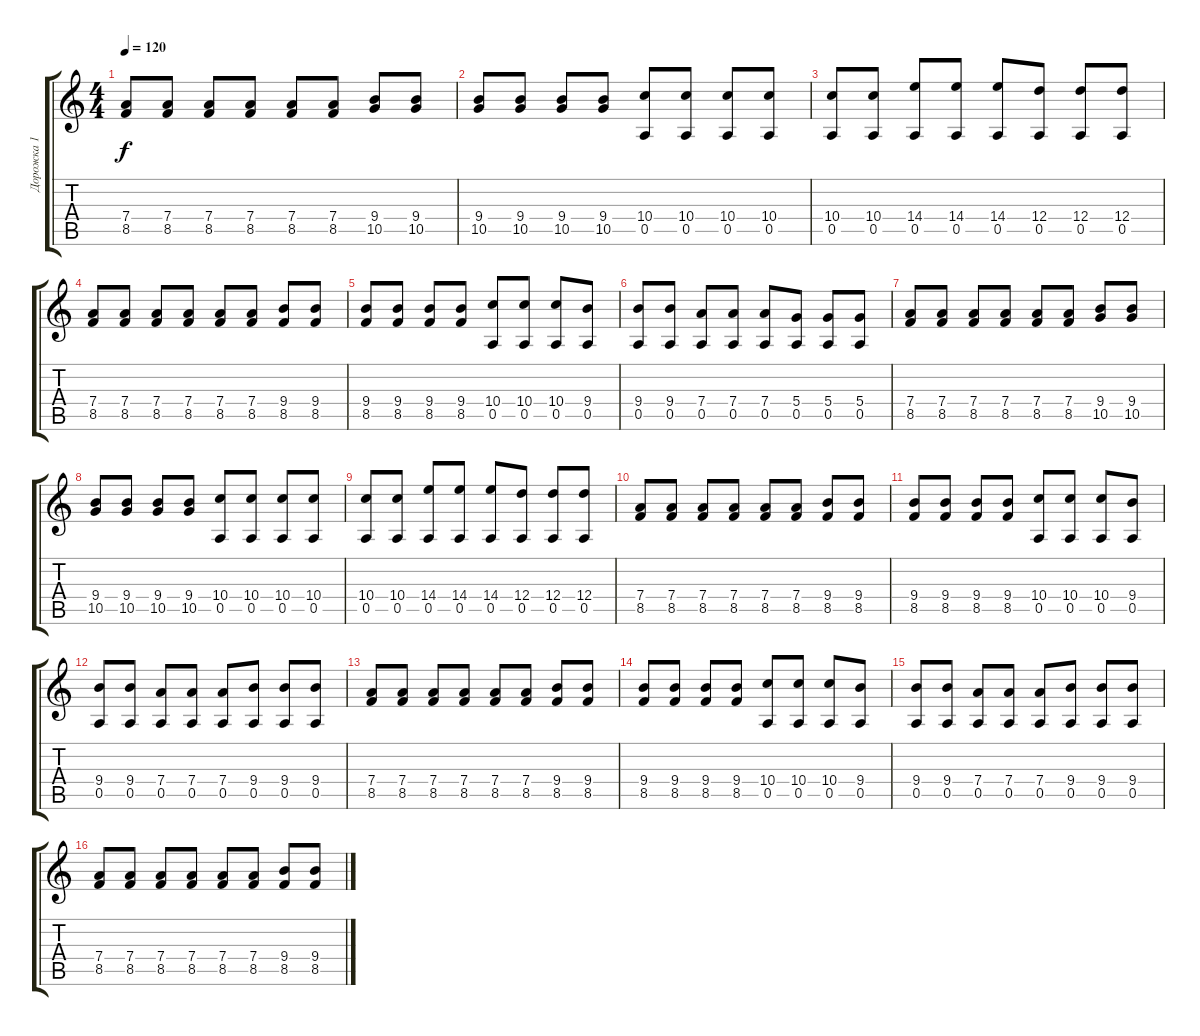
\track ("Дорожка 1" "Дорожка 1") {instrument distortionguitar}
\staff {score tabs}
\tuning (E4 B3 G3 D3 A2 E2) {hide}
\ts (4 4)
\tempo 120
\clef g2
\ks c
(7.4 8.5).8{dy f} (7.4 8.5).8 (7.4 8.5).8 (7.4 8.5).8 (7.4 8.5).8 (7.4 8.5).8 (9.4 10.5).8 (9.4 10.5).8 |
(9.4 10.5).8 (9.4 10.5).8 (9.4 10.5).8 (9.4 10.5).8 (10.4 0.5).8 (10.4 0.5).8 (10.4 0.5).8 (10.4 0.5).8 |
(10.4 0.5).8 (10.4 0.5).8 (14.4 0.5).8 (14.4 0.5).8 (14.4 0.5).8 (12.4 0.5).8 (12.4 0.5).8 (12.4 0.5).8 |
(7.4 8.5).8 (7.4 8.5).8 (7.4 8.5).8 (7.4 8.5).8 (7.4 8.5).8 (7.4 8.5).8 (9.4 8.5).8 (9.4 8.5).8 |
(9.4 8.5).8 (9.4 8.5).8 (9.4 8.5).8 (9.4 8.5).8 (10.4 0.5).8 (10.4 0.5).8 (10.4 0.5).8 (9.4 0.5).8 |
(9.4 0.5).8 (9.4 0.5).8 (7.4 0.5).8 (7.4 0.5).8 (7.4 0.5).8 (5.4 0.5).8 (5.4 0.5).8 (5.4 0.5).8 |
(7.4 8.5).8 (7.4 8.5).8 (7.4 8.5).8 (7.4 8.5).8 (7.4 8.5).8 (7.4 8.5).8 (9.4 10.5).8 (9.4 10.5).8 |
(9.4 10.5).8 (9.4 10.5).8 (9.4 10.5).8 (9.4 10.5).8 (10.4 0.5).8 (10.4 0.5).8 (10.4 0.5).8 (10.4 0.5).8 |
(10.4 0.5).8 (10.4 0.5).8 (14.4 0.5).8 (14.4 0.5).8 (14.4 0.5).8 (12.4 0.5).8 (12.4 0.5).8 (12.4 0.5).8 |
(7.4 8.5).8 (7.4 8.5).8 (7.4 8.5).8 (7.4 8.5).8 (7.4 8.5).8 (7.4 8.5).8 (9.4 8.5).8 (9.4 8.5).8 |
(9.4 8.5).8 (9.4 8.5).8 (9.4 8.5).8 (9.4 8.5).8 (10.4 0.5).8 (10.4 0.5).8 (10.4 0.5).8 (9.4 0.5).8 |
(9.4 0.5).8 (9.4 0.5).8 (7.4 0.5).8 (7.4 0.5).8 (7.4 0.5).8 (9.4 0.5).8 (9.4 0.5).8 (9.4 0.5).8 |
(7.4 8.5).8 (7.4 8.5).8 (7.4 8.5).8 (7.4 8.5).8 (7.4 8.5).8 (7.4 8.5).8 (9.4 8.5).8 (9.4 8.5).8 |
(9.4 8.5).8 (9.4 8.5).8 (9.4 8.5).8 (9.4 8.5).8 (10.4 0.5).8 (10.4 0.5).8 (10.4 0.5).8 (9.4 0.5).8 |
(9.4 0.5).8 (9.4 0.5).8 (7.4 0.5).8 (7.4 0.5).8 (7.4 0.5).8 (9.4 0.5).8 (9.4 0.5).8 (9.4 0.5).8 |
(7.4 8.5).8 (7.4 8.5).8 (7.4 8.5).8 (7.4 8.5).8 (7.4 8.5).8 (7.4 8.5).8 (9.4 8.5).8 (9.4 8.5).8
